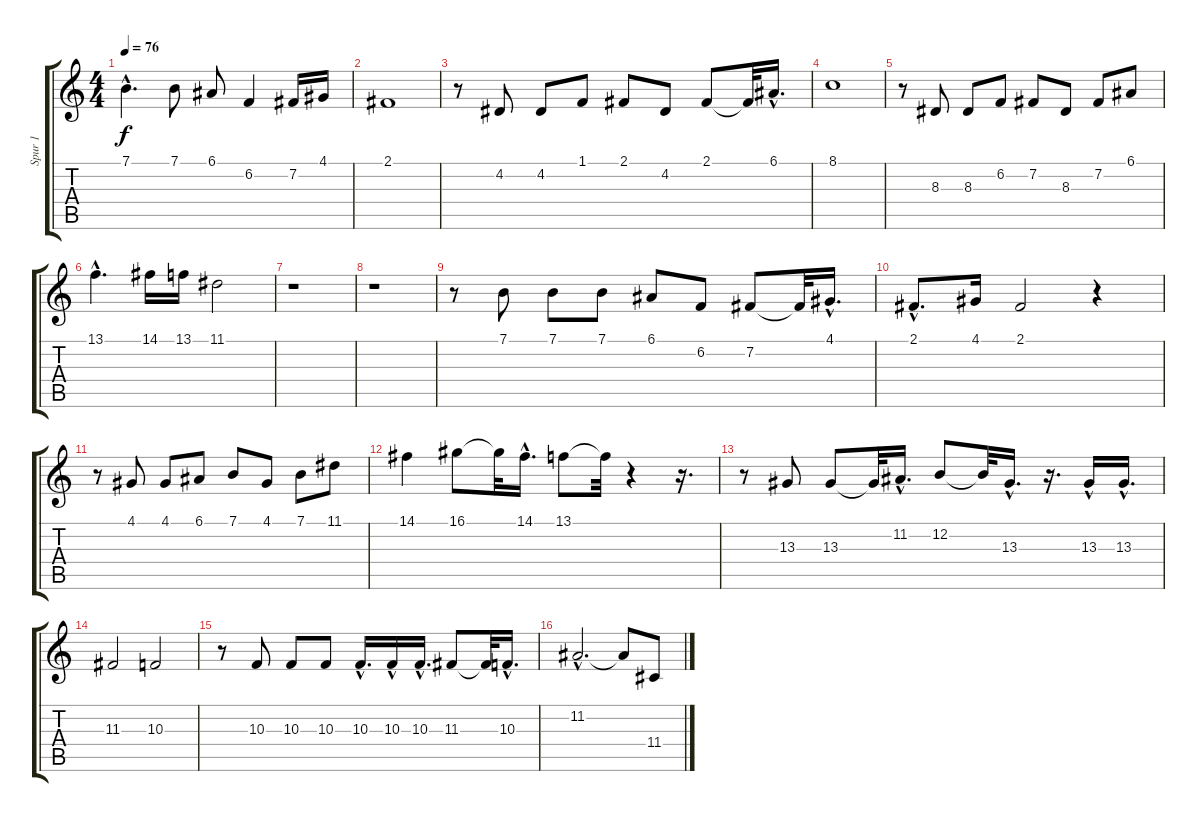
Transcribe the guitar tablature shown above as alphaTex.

\track ("Spur 1" "Spur 1") {instrument panflute}
\staff {score tabs}
\tuning (E4 B3 G3 D3 A2 E2) {hide}
\ts (4 4)
\tempo 76
\clef g2
\ks c
7.1{hac}.4{d dy f} 7.1.8 6.1.8 6.2.4 7.2.16 4.1.16 |
2.1.1 |
r.8 4.2.8 4.2.8 1.1.8 2.1.8 4.2.8 2.1.8 2.1{t}.32 6.1{hac}.16{d} |
8.1.1 |
r.8 8.3.8 8.3.8 6.2.8 7.2.8 8.3.8 7.2.8 6.1.8 |
13.1{hac}.4{d} 14.1.16 13.1.16 11.1.2 |
r.1 |
r.1 |
r.8 7.1.8 7.1.8 7.1.8 6.1.8 6.2.8 7.2.8 7.2{t}.32 4.1{hac}.16{d} |
2.1{hac}.8{d} 4.1.16 2.1.2 r.4 |
r.8 4.1.8 4.1.8 6.1.8 7.1.8 4.1.8 7.1.8 11.1.8 |
14.1.4 16.1.8 16.1{t}.32 14.1{hac}.16{d} 13.1.8 13.1{t}.32 r.4 r.16{d} |
r.8 13.3.8 13.3.8 13.3{t}.32 11.2{hac}.16{d} 12.2.8 12.2{t}.32 13.3{hac}.16{d} r.16{d} 13.3{hac}.16 13.3{hac}.16{d} |
11.3.2 10.3.2 |
r.8 10.3.8 10.3.8 10.3.8 10.3{hac}.16{d} 10.3{hac}.16 10.3{hac}.16{d} 11.3.8 11.3{t}.32 10.3{hac}.16{d} |
11.2{hac}.2{d} 11.2{t}.8 11.4.8
